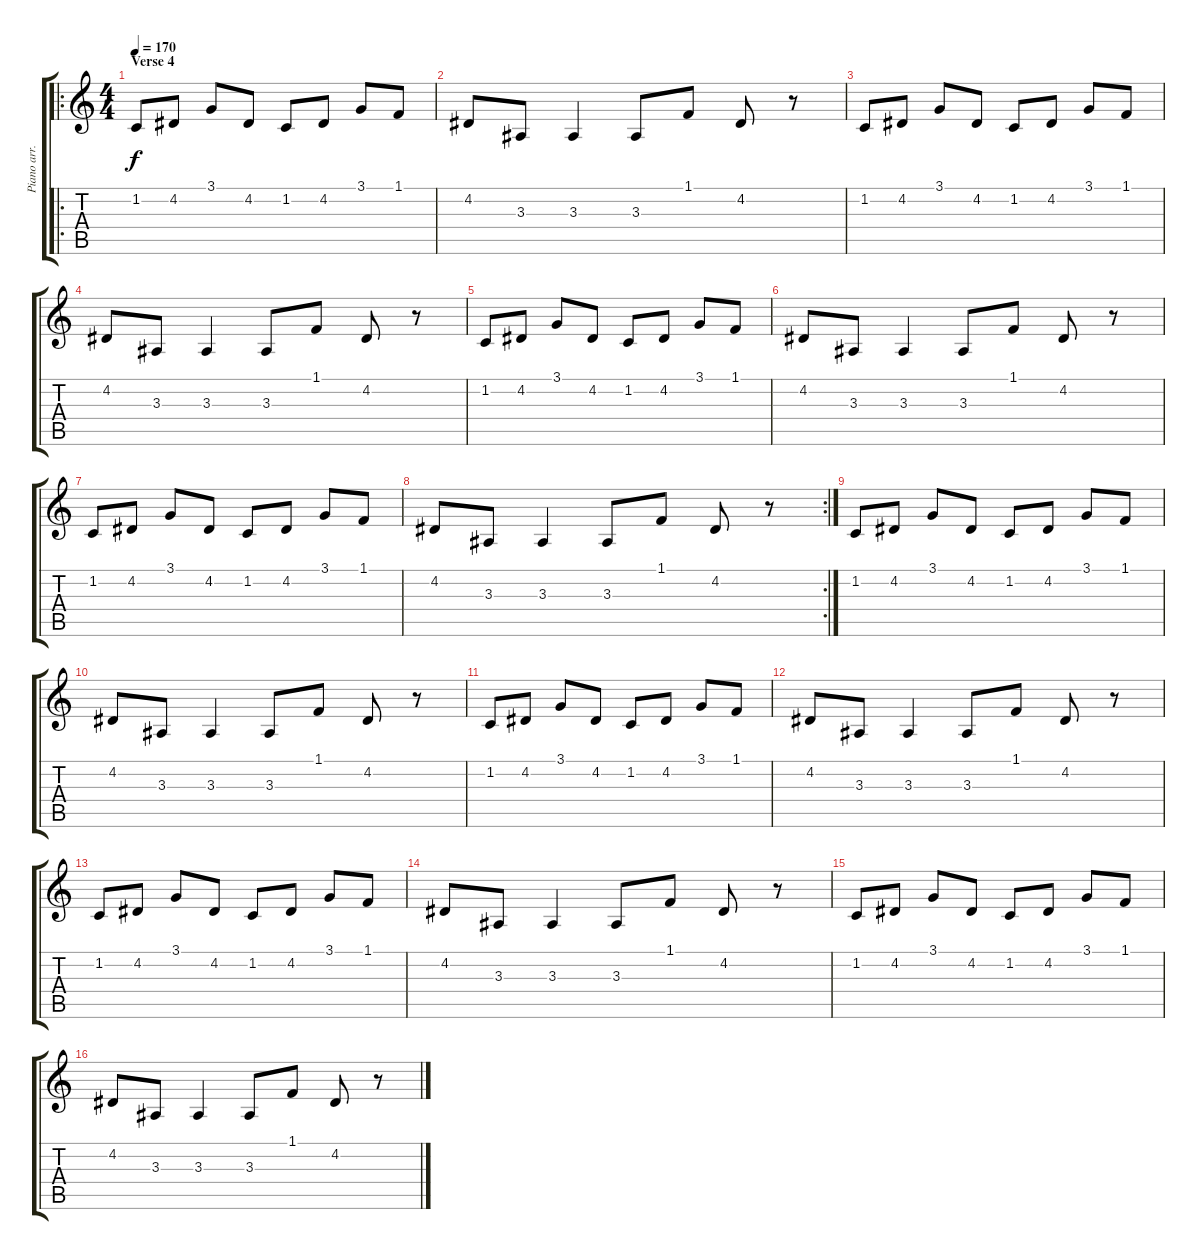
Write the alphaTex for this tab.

\track ("Piano arr. for guitar" "Piano arr.") {instrument brightacousticpiano}
\staff {score tabs}
\tuning (E4 B3 G3 D3 A2 E2) {hide}
\ro
\ts (4 4)
\section ("" "Verse 4")
\tempo 170
\clef g2
\ks c
1.2.8{dy f} 4.2.8 3.1.8 4.2.8 1.2.8 4.2.8 3.1.8 1.1.8 |
4.2.8 3.3.8 3.3.4 3.3.8 1.1.8 4.2.8 r.8 |
1.2.8 4.2.8 3.1.8 4.2.8 1.2.8 4.2.8 3.1.8 1.1.8 |
4.2.8 3.3.8 3.3.4 3.3.8 1.1.8 4.2.8 r.8 |
1.2.8 4.2.8 3.1.8 4.2.8 1.2.8 4.2.8 3.1.8 1.1.8 |
4.2.8 3.3.8 3.3.4 3.3.8 1.1.8 4.2.8 r.8 |
1.2.8 4.2.8 3.1.8 4.2.8 1.2.8 4.2.8 3.1.8 1.1.8 |
\rc 2
4.2.8 3.3.8 3.3.4 3.3.8 1.1.8 4.2.8 r.8 |
1.2.8 4.2.8 3.1.8 4.2.8 1.2.8 4.2.8 3.1.8 1.1.8 |
4.2.8 3.3.8 3.3.4 3.3.8 1.1.8 4.2.8 r.8 |
1.2.8 4.2.8 3.1.8 4.2.8 1.2.8 4.2.8 3.1.8 1.1.8 |
4.2.8 3.3.8 3.3.4 3.3.8 1.1.8 4.2.8 r.8 |
1.2.8 4.2.8 3.1.8 4.2.8 1.2.8 4.2.8 3.1.8 1.1.8 |
4.2.8 3.3.8 3.3.4 3.3.8 1.1.8 4.2.8 r.8 |
1.2.8 4.2.8 3.1.8 4.2.8 1.2.8 4.2.8 3.1.8 1.1.8 |
4.2.8 3.3.8 3.3.4 3.3.8 1.1.8 4.2.8 r.8
